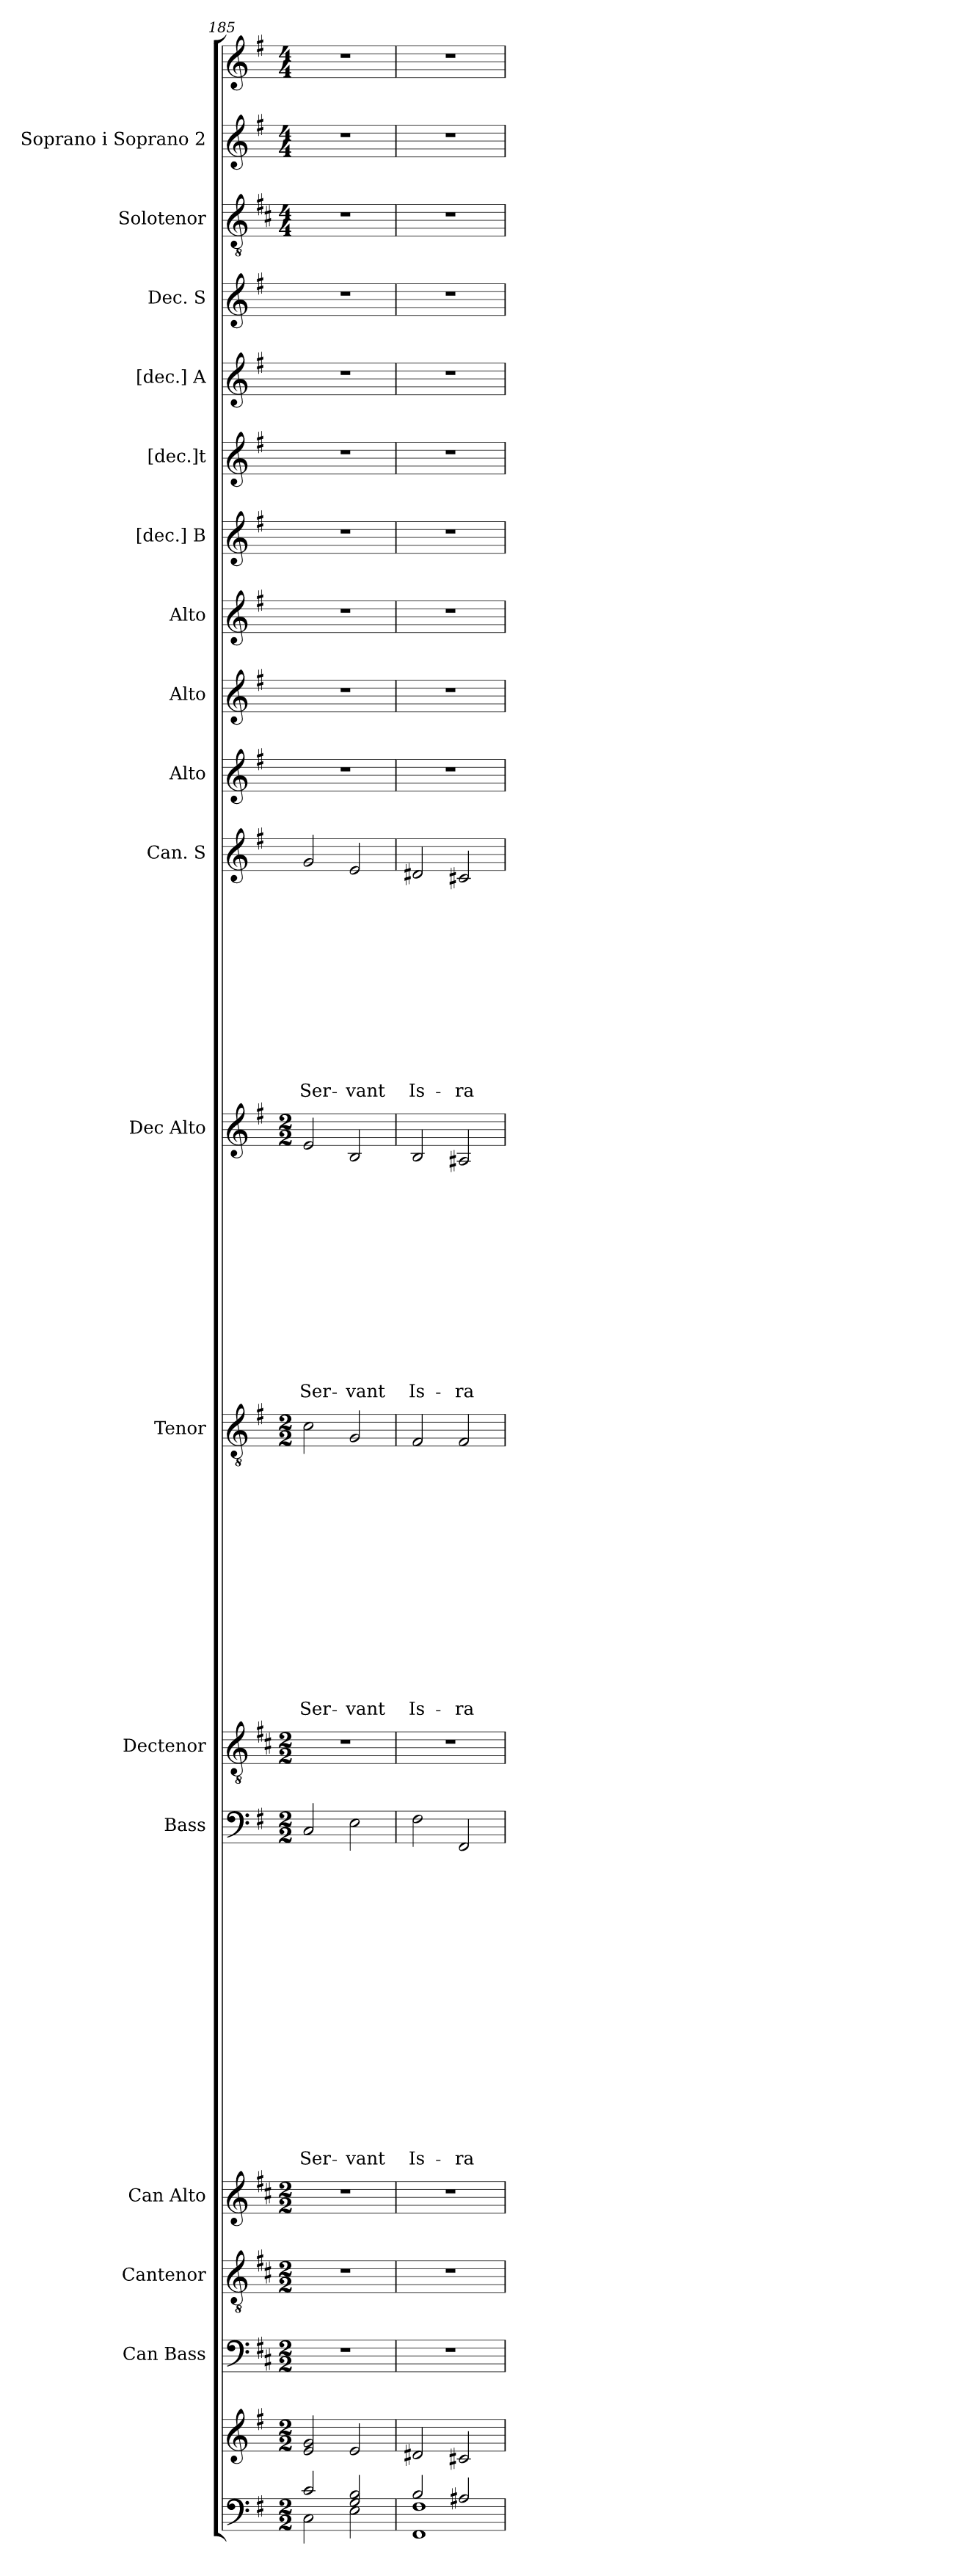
**kern	**kern	**kern	**kern	**kern	**kern	**text	**text	**text	**text	**text	**text	**text	**text	**text	**text	**text	**text	**text	**text	**text	**text	**text	**text	**kern	**kern	**text	**text	**text	**text	**text	**text	**text	**text	**text	**text	**text	**text	**text	**text	**text	**kern	**text	**text	**text	**text	**text	**text	**text	**text	**text	**text	**text	**text	**text	**kern	**text	**text	**text	**text	**text	**text	**text	**text	**text	**text	**text	**text	**kern	**kern	**kern	**kern	**kern	**kern	**kern	**kern	**kern	**kern
*part19	*part18	*part17	*part16	*part15	*part14	*part14	*part14	*part14	*part14	*part14	*part14	*part14	*part14	*part14	*part14	*part14	*part14	*part14	*part14	*part14	*part14	*part14	*part14	*part13	*part12	*part12	*part12	*part12	*part12	*part12	*part12	*part12	*part12	*part12	*part12	*part12	*part12	*part12	*part12	*part12	*part11	*part11	*part11	*part11	*part11	*part11	*part11	*part11	*part11	*part11	*part11	*part11	*part11	*part11	*part10	*part10	*part10	*part10	*part10	*part10	*part10	*part10	*part10	*part10	*part10	*part10	*part10	*part9	*part8	*part7	*part6	*part5	*part4	*part3	*part2	*part1	*part1
*staff20	*staff19	*staff18	*staff17	*staff16	*staff15	*staff15	*staff15	*staff15	*staff15	*staff15	*staff15	*staff15	*staff15	*staff15	*staff15	*staff15	*staff15	*staff15	*staff15	*staff15	*staff15	*staff15	*staff15	*staff14	*staff13	*staff13	*staff13	*staff13	*staff13	*staff13	*staff13	*staff13	*staff13	*staff13	*staff13	*staff13	*staff13	*staff13	*staff13	*staff13	*staff12	*staff12	*staff12	*staff12	*staff12	*staff12	*staff12	*staff12	*staff12	*staff12	*staff12	*staff12	*staff12	*staff12	*staff11	*staff11	*staff11	*staff11	*staff11	*staff11	*staff11	*staff11	*staff11	*staff11	*staff11	*staff11	*staff11	*staff10	*staff9	*staff8	*staff7	*staff6	*staff5	*staff4	*staff3	*staff2	*staff1
*	*	*I"Can Bass	*I"Cantenor	*I"Can Alto	*I"Bass	*	*	*	*	*	*	*	*	*	*	*	*	*	*	*	*	*	*	*I"Dectenor	*I"Tenor	*	*	*	*	*	*	*	*	*	*	*	*	*	*	*	*I"Dec Alto	*	*	*	*	*	*	*	*	*	*	*	*	*	*I"Can. S	*	*	*	*	*	*	*	*	*	*	*	*	*I"Alto	*I"Alto	*I"Alto	*I"[dec.] B	*I"[dec.]t	*I"[dec.] A	*I"Dec. S	*I"Solotenor	*I"Soprano i Soprano 2	*
*	*	*	*	*I'Can Alto	*I'Bass	*	*	*	*	*	*	*	*	*	*	*	*	*	*	*	*	*	*	*I'Dectenor	*	*	*	*	*	*	*	*	*	*	*	*	*	*	*	*	*I'Dec Alto	*	*	*	*	*	*	*	*	*	*	*	*	*	*	*	*	*	*	*	*	*	*	*	*	*	*	*	*	*	*	*	*	*	*	*I'Si	*
*clefF4	*clefG2	*clefF4	*clefGv2	*clefG2	*clefF4	*	*	*	*	*	*	*	*	*	*	*	*	*	*	*	*	*	*	*clefGv2	*clefGv2	*	*	*	*	*	*	*	*	*	*	*	*	*	*	*	*clefG2	*	*	*	*	*	*	*	*	*	*	*	*	*	*clefG2	*	*	*	*	*	*	*	*	*	*	*	*	*clefG2	*clefG2	*clefG2	*clefG2	*clefG2	*clefG2	*clefG2	*clefGv2	*clefG2	*clefG2
*k[f#]	*k[f#]	*k[f#c#]	*k[f#c#]	*k[f#c#]	*k[f#]	*	*	*	*	*	*	*	*	*	*	*	*	*	*	*	*	*	*	*k[f#c#]	*k[f#]	*	*	*	*	*	*	*	*	*	*	*	*	*	*	*	*k[f#]	*	*	*	*	*	*	*	*	*	*	*	*	*	*k[f#]	*	*	*	*	*	*	*	*	*	*	*	*	*k[f#]	*k[f#]	*k[f#]	*k[f#]	*k[f#]	*k[f#]	*k[f#]	*k[f#c#]	*k[f#]	*k[f#]
*G:	*G:	*D:	*D:	*D:	*G:	*	*	*	*	*	*	*	*	*	*	*	*	*	*	*	*	*	*	*D:	*G:	*	*	*	*	*	*	*	*	*	*	*	*	*	*	*	*G:	*	*	*	*	*	*	*	*	*	*	*	*	*	*G:	*	*	*	*	*	*	*	*	*	*	*	*	*G:	*G:	*G:	*G:	*G:	*G:	*G:	*D:	*G:	*G:
*M2/2	*M2/2	*M2/2	*M2/2	*M2/2	*M2/2	*	*	*	*	*	*	*	*	*	*	*	*	*	*	*	*	*	*	*M2/2	*M2/2	*	*	*	*	*	*	*	*	*	*	*	*	*	*	*	*M2/2	*	*	*	*	*	*	*	*	*	*	*	*	*	*	*	*	*	*	*	*	*	*	*	*	*	*	*	*	*	*	*	*	*	*M4/4	*M4/4	*M4/4
=185	=185	=185	=185	=185	=185	=185	=185	=185	=185	=185	=185	=185	=185	=185	=185	=185	=185	=185	=185	=185	=185	=185	=185	=185	=185	=185	=185	=185	=185	=185	=185	=185	=185	=185	=185	=185	=185	=185	=185	=185	=185	=185	=185	=185	=185	=185	=185	=185	=185	=185	=185	=185	=185	=185	=185	=185	=185	=185	=185	=185	=185	=185	=185	=185	=185	=185	=185	=185	=185	=185	=185	=185	=185	=185	=185	=185	=185
*^	*	*	*	*	*	*	*	*	*	*	*	*	*	*	*	*	*	*	*	*	*	*	*	*	*	*	*	*	*	*	*	*	*	*	*	*	*	*	*	*	*	*	*	*	*	*	*	*	*	*	*	*	*	*	*	*	*	*	*	*	*	*	*	*	*	*	*	*	*	*	*	*	*	*	*	*	*
!	!	!	!	!	!	!	!	!	!	!	!	!	!	!	!	!	!	!	!	!	!	!	!	!LO:LY:b	!	!	!	!	!	!	!	!	!	!	!	!	!	!	!	!	!LO:LY:b	!	!	!	!	!	!	!	!	!	!	!	!	!	!LO:LY:b	!	!	!	!	!	!	!	!	!	!	!	!	!LO:LY:b	!	!	!	!	!	!	!	!	!	!
2c/	2C\	2e/ 2g/	1r	1r	1r	2C/	.	.	.	.	.	.	.	.	.	.	.	.	.	.	.	.	.	Ser-	1r	2c\	.	.	.	.	.	.	.	.	.	.	.	.	.	.	Ser-	2e/	.	.	.	.	.	.	.	.	.	.	.	.	Ser-	2g/	.	.	.	.	.	.	.	.	.	.	.	Ser-	1r	1r	1r	1r	1r	1r	1r	1r	1r	1r
!	!	!	!	!	!	!	!	!	!	!	!	!	!	!	!	!	!	!	!	!	!	!	!	!LO:LY:b	!	!	!	!	!	!	!	!	!	!	!	!	!	!	!	!	!LO:LY:b	!	!	!	!	!	!	!	!	!	!	!	!	!	!LO:LY:b	!	!	!	!	!	!	!	!	!	!	!	!	!LO:LY:b	!	!	!	!	!	!	!	!	!	!
2G/ 2B/	2E\	2e/	.	.	.	2E\	.	.	.	.	.	.	.	.	.	.	.	.	.	.	.	.	.	-vant	.	2G/	.	.	.	.	.	.	.	.	.	.	.	.	.	.	-vant	2B/	.	.	.	.	.	.	.	.	.	.	.	.	-vant	2e/	.	.	.	.	.	.	.	.	.	.	.	-vant	.	.	.	.	.	.	.	.	.	.
=186	=186	=186	=186	=186	=186	=186	=186	=186	=186	=186	=186	=186	=186	=186	=186	=186	=186	=186	=186	=186	=186	=186	=186	=186	=186	=186	=186	=186	=186	=186	=186	=186	=186	=186	=186	=186	=186	=186	=186	=186	=186	=186	=186	=186	=186	=186	=186	=186	=186	=186	=186	=186	=186	=186	=186	=186	=186	=186	=186	=186	=186	=186	=186	=186	=186	=186	=186	=186	=186	=186	=186	=186	=186	=186	=186	=186	=186	=186
!	!	!	!	!	!	!	!	!	!	!	!	!	!	!	!	!	!	!	!	!	!	!	!	!LO:LY:b	!	!	!	!	!	!	!	!	!	!	!	!	!	!	!	!	!LO:LY:b	!	!	!	!	!	!	!	!	!	!	!	!	!	!LO:LY:b	!	!	!	!	!	!	!	!	!	!	!	!	!LO:LY:b	!	!	!	!	!	!	!	!	!	!
2B/	1FF# 1F#	2d#X/	1r	1r	1r	2F#\	.	.	.	.	.	.	.	.	.	.	.	.	.	.	.	.	.	Is-	1r	2F#/	.	.	.	.	.	.	.	.	.	.	.	.	.	.	Is-	2B/	.	.	.	.	.	.	.	.	.	.	.	.	Is-	2d#X/	.	.	.	.	.	.	.	.	.	.	.	Is-	1r	1r	1r	1r	1r	1r	1r	1r	1r	1r
!	!	!	!	!	!	!	!	!	!	!	!	!	!	!	!	!	!	!	!	!	!	!	!	!LO:LY:b	!	!	!	!	!	!	!	!	!	!	!	!	!	!	!	!	!LO:LY:b	!	!	!	!	!	!	!	!	!	!	!	!	!	!LO:LY:b	!	!	!	!	!	!	!	!	!	!	!	!	!LO:LY:b	!	!	!	!	!	!	!	!	!	!
2A#X/	.	2c#X/	.	.	.	2FF#/	.	.	.	.	.	.	.	.	.	.	.	.	.	.	.	.	.	-ra-	.	2F#/	.	.	.	.	.	.	.	.	.	.	.	.	.	.	-ra-	2A#X/	.	.	.	.	.	.	.	.	.	.	.	.	-ra-	2c#X/	.	.	.	.	.	.	.	.	.	.	.	-ra-	.	.	.	.	.	.	.	.	.	.
*v	*v	*	*	*	*	*	*	*	*	*	*	*	*	*	*	*	*	*	*	*	*	*	*	*	*	*	*	*	*	*	*	*	*	*	*	*	*	*	*	*	*	*	*	*	*	*	*	*	*	*	*	*	*	*	*	*	*	*	*	*	*	*	*	*	*	*	*	*	*	*	*	*	*	*	*	*	*	*
=	=	=	=	=	=	=	=	=	=	=	=	=	=	=	=	=	=	=	=	=	=	=	=	=	=	=	=	=	=	=	=	=	=	=	=	=	=	=	=	=	=	=	=	=	=	=	=	=	=	=	=	=	=	=	=	=	=	=	=	=	=	=	=	=	=	=	=	=	=	=	=	=	=	=	=	=	=
*-	*-	*-	*-	*-	*-	*-	*-	*-	*-	*-	*-	*-	*-	*-	*-	*-	*-	*-	*-	*-	*-	*-	*-	*-	*-	*-	*-	*-	*-	*-	*-	*-	*-	*-	*-	*-	*-	*-	*-	*-	*-	*-	*-	*-	*-	*-	*-	*-	*-	*-	*-	*-	*-	*-	*-	*-	*-	*-	*-	*-	*-	*-	*-	*-	*-	*-	*-	*-	*-	*-	*-	*-	*-	*-	*-	*-	*-
